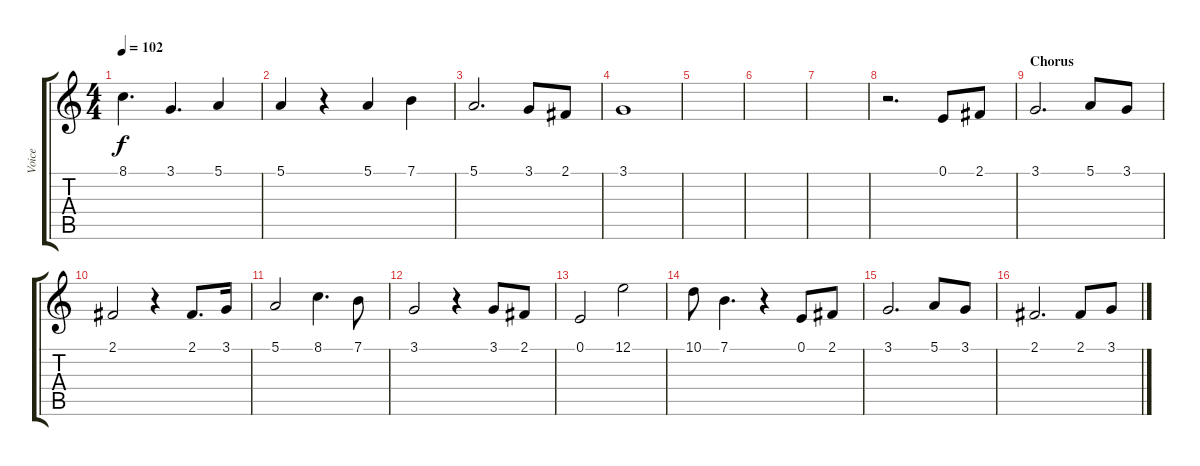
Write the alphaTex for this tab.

\track ("Voice" "Voice") {instrument synthvoice}
\staff {score tabs}
\tuning (E4 B3 G3 D3 A2 E2) {hide}
\ts (4 4)
\tempo 102
\clef g2
\ks c
8.1.4{d dy f} 3.1.4{d} 5.1.4 |
5.1.4 r.4 5.1.4 7.1.4 |
5.1.2{d} 3.1.8 2.1.8 |
3.1.1 |
|
|
|
r.2{d} 0.1.8 2.1.8 |
\section ("" "Chorus")
3.1.2{d} 5.1.8 3.1.8 |
2.1.2 r.4 2.1.8{d} 3.1.16 |
5.1.2 8.1.4{d} 7.1.8 |
3.1.2 r.4 3.1.8 2.1.8 |
0.1.2 12.1.2 |
10.1.8 7.1.4{d} r.4 0.1.8 2.1.8 |
3.1.2{d} 5.1.8 3.1.8 |
2.1.2{d} 2.1.8 3.1.8
